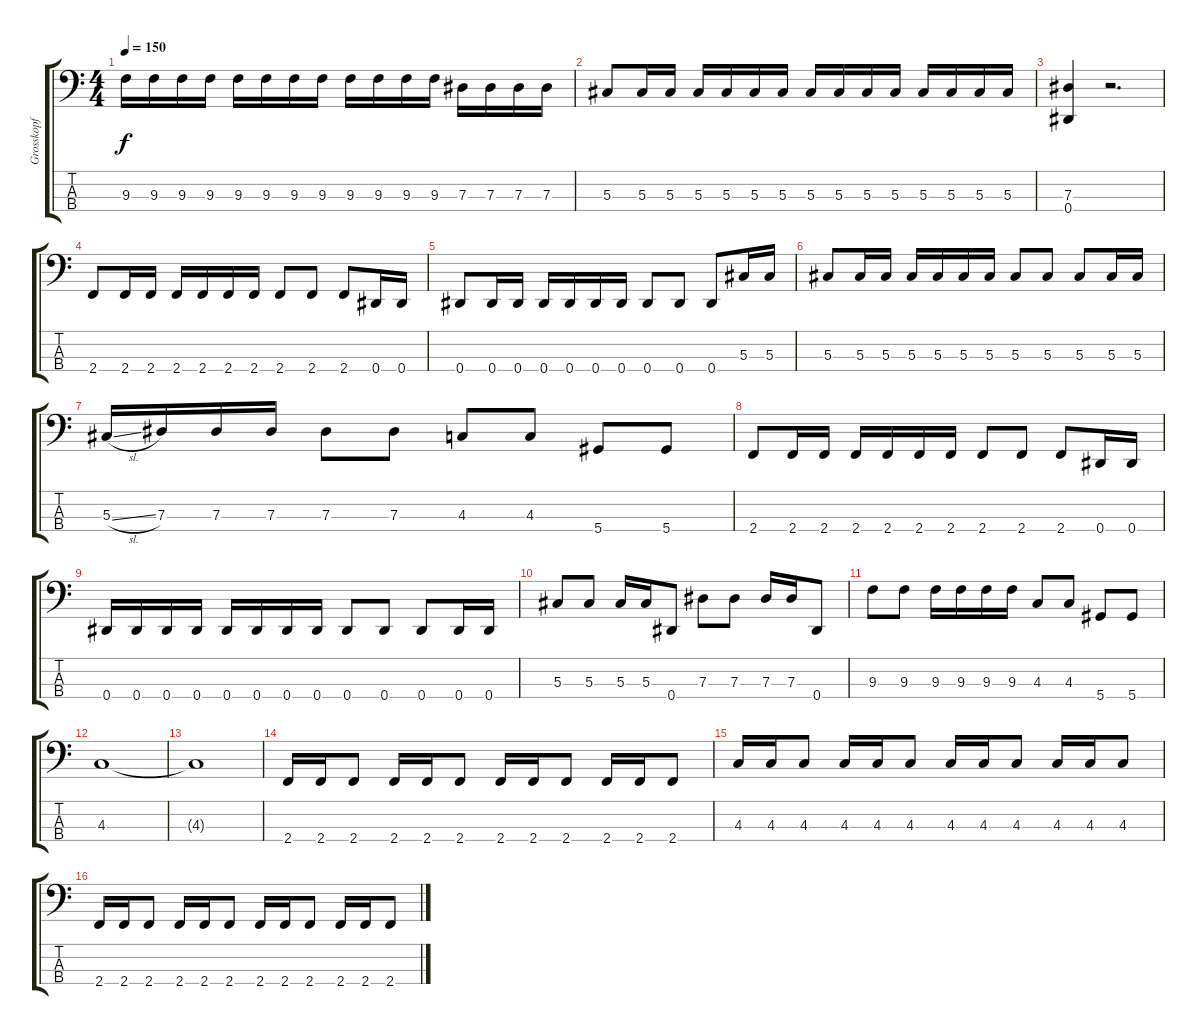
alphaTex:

\track ("Grosskopf" "Grosskopf") {instrument electricbassfinger}
\staff {score tabs}
\tuning (Gb2 Db2 Ab1 Eb1) {hide}
\ts (4 4)
\tempo 150
\clef f4
\ks c
9.3.16{dy f} 9.3.16 9.3.16 9.3.16 9.3.16 9.3.16 9.3.16 9.3.16 9.3.16 9.3.16 9.3.16 9.3.16 7.3.16 7.3.16 7.3.16 7.3.16 |
5.3.8 5.3.16 5.3.16 5.3.16 5.3.16 5.3.16 5.3.16 5.3.16 5.3.16 5.3.16 5.3.16 5.3.16 5.3.16 5.3.16 5.3.16 |
(7.3 0.4).4 r.2{d} |
2.4.8 2.4.16 2.4.16 2.4.16 2.4.16 2.4.16 2.4.16 2.4.8 2.4.8 2.4.8 0.4.16 0.4.16 |
0.4.8 0.4.16 0.4.16 0.4.16 0.4.16 0.4.16 0.4.16 0.4.8 0.4.8 0.4.8 5.3.16 5.3.16 |
5.3.8 5.3.16 5.3.16 5.3.16 5.3.16 5.3.16 5.3.16 5.3.8 5.3.8 5.3.8 5.3.16 5.3.16 |
5.3{sl}.16 7.3.16 7.3.16 7.3.16 7.3.8 7.3.8 4.3.8 4.3.8 5.4.8 5.4.8 |
2.4.8 2.4.16 2.4.16 2.4.16 2.4.16 2.4.16 2.4.16 2.4.8 2.4.8 2.4.8 0.4.16 0.4.16 |
0.4.16 0.4.16 0.4.16 0.4.16 0.4.16 0.4.16 0.4.16 0.4.16 0.4.8 0.4.8 0.4.8 0.4.16 0.4.16 |
5.3.8 5.3.8 5.3.16 5.3.16 0.4.8 7.3.8 7.3.8 7.3.16 7.3.16 0.4.8 |
9.3.8 9.3.8 9.3.16 9.3.16 9.3.16 9.3.16 4.3.8 4.3.8 5.4.8 5.4.8 |
4.3.1 |
4.3{t}.1 |
2.4.16 2.4.16 2.4.8 2.4.16 2.4.16 2.4.8 2.4.16 2.4.16 2.4.8 2.4.16 2.4.16 2.4.8 |
4.3.16 4.3.16 4.3.8 4.3.16 4.3.16 4.3.8 4.3.16 4.3.16 4.3.8 4.3.16 4.3.16 4.3.8 |
2.4.16 2.4.16 2.4.8 2.4.16 2.4.16 2.4.8 2.4.16 2.4.16 2.4.8 2.4.16 2.4.16 2.4.8
